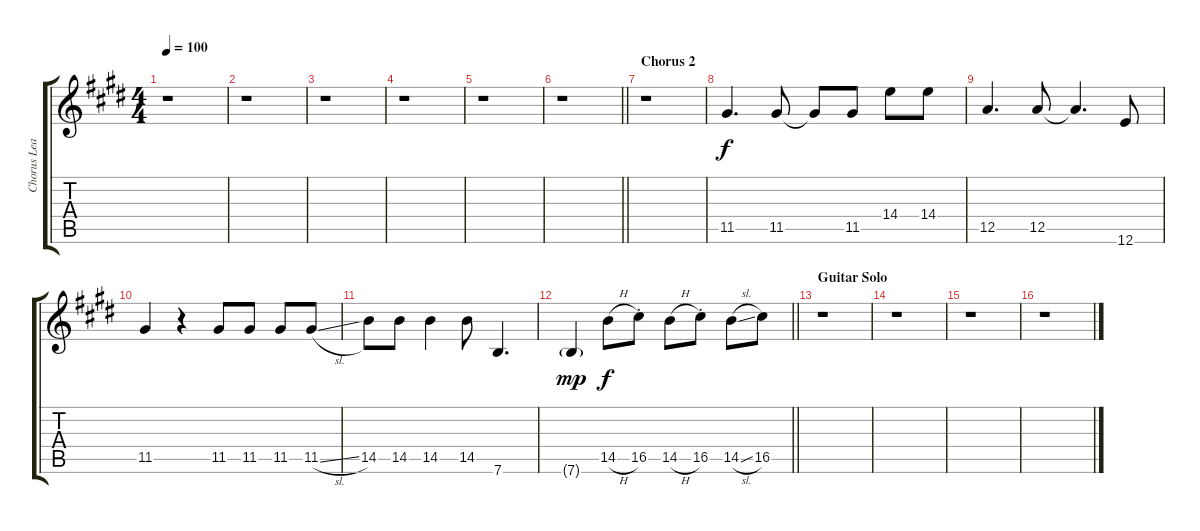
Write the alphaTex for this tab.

\track ("Chorus Lead II" "Chorus Lea") {instrument electricguitarjazz}
\staff {score tabs}
\tuning (E4 B3 G3 D3 A2 E2) {hide}
\ts (4 4)
\tempo 100
\clef g2
\ks e
r.1{dy mp} |
\ks c#minor
r.1 |
\ks e
r.1 |
\ks c#minor
r.1 |
\ks e
r.1 |
\barLineRight lightlight
\ks c#minor
r.1 |
\section ("" "Chorus 2")
\ks e
r.1 |
\ks c#minor
11.5.4{d dy f} 11.5.8 11.5{t}.8 11.5.8 14.4.8 14.4.8 |
\ks e
12.5.4{d} 12.5.8 12.5{t}.4{d} 12.6.8 |
\ks c#minor
11.5.4 r.4 11.5.8 11.5.8 11.5.8 11.5{sl}.8 |
14.5.8 14.5.8 14.5.4 14.5.8 7.6.4{d} |
\barLineRight lightlight
\ks e
7.6{g}.4{dy mp} 14.5{h}.8{dy f} 16.5{st}.8 14.5{h}.8 16.5{st}.8 14.5{sl}.8 16.5.8 |
\section ("" "Guitar Solo")
\ks c#minor
r.1 |
r.1 |
r.1 |
r.1
